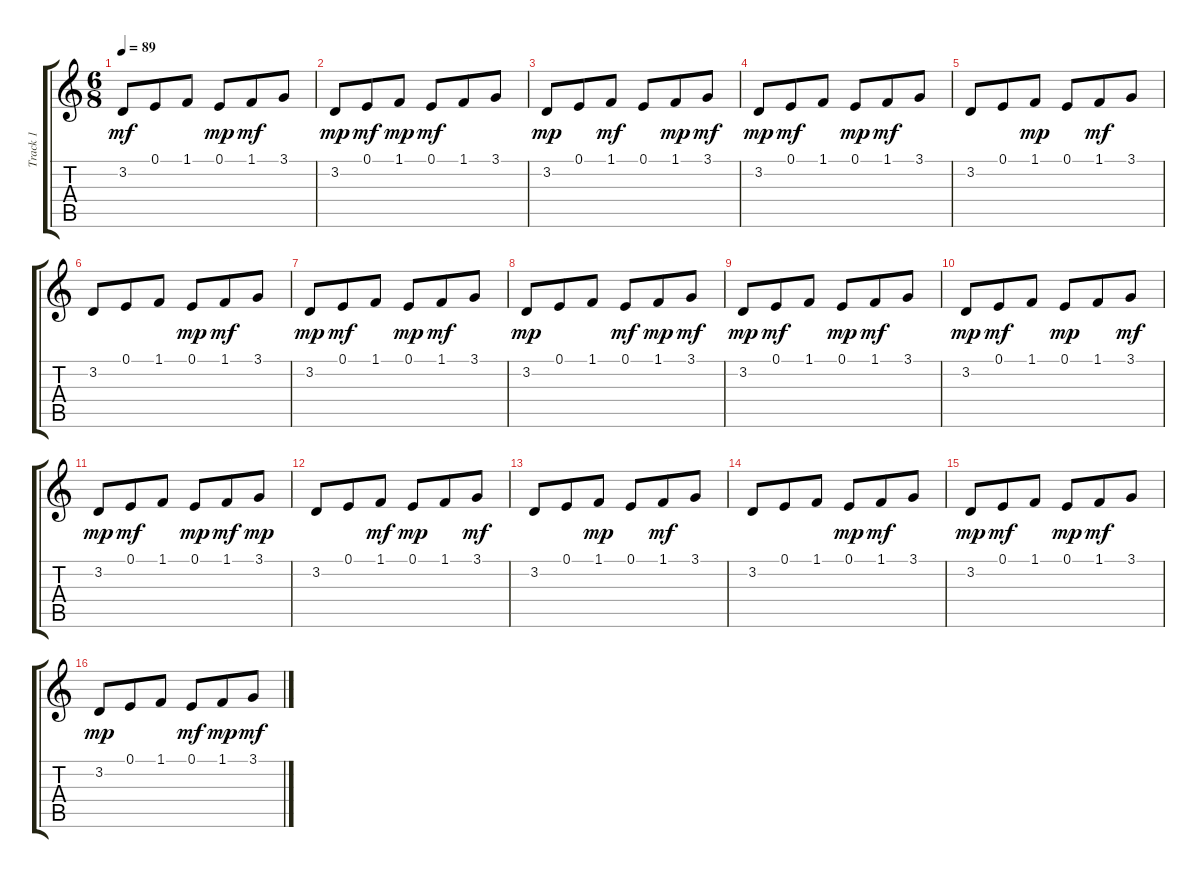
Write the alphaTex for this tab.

\track ("Track 1" "Track 1") {instrument stringensemble1}
\staff {score tabs}
\tuning (E4 B3 G3 D3 A2 E2) {hide}
\ts (6 8)
\tempo 89
\clef g2
\ks c
3.2.8{dy mf} 0.1.8 1.1.8 0.1.8{dy mp} 1.1.8{dy mf} 3.1.8 |
3.2.8{dy mp} 0.1.8{dy mf} 1.1.8{dy mp} 0.1.8{dy mf} 1.1.8 3.1.8 |
3.2.8{dy mp} 0.1.8 1.1.8{dy mf} 0.1.8 1.1.8{dy mp} 3.1.8{dy mf} |
3.2.8{dy mp} 0.1.8{dy mf} 1.1.8 0.1.8{dy mp} 1.1.8{dy mf} 3.1.8 |
3.2.8 0.1.8 1.1.8{dy mp} 0.1.8 1.1.8{dy mf} 3.1.8 |
3.2.8 0.1.8 1.1.8 0.1.8{dy mp} 1.1.8{dy mf} 3.1.8 |
3.2.8{dy mp} 0.1.8{dy mf} 1.1.8 0.1.8{dy mp} 1.1.8{dy mf} 3.1.8 |
3.2.8{dy mp} 0.1.8 1.1.8 0.1.8{dy mf} 1.1.8{dy mp} 3.1.8{dy mf} |
3.2.8{dy mp} 0.1.8{dy mf} 1.1.8 0.1.8{dy mp} 1.1.8{dy mf} 3.1.8 |
3.2.8{dy mp} 0.1.8{dy mf} 1.1.8 0.1.8{dy mp} 1.1.8 3.1.8{dy mf} |
3.2.8{dy mp} 0.1.8{dy mf} 1.1.8 0.1.8{dy mp} 1.1.8{dy mf} 3.1.8{dy mp} |
3.2.8 0.1.8 1.1.8{dy mf} 0.1.8{dy mp} 1.1.8 3.1.8{dy mf} |
3.2.8 0.1.8 1.1.8{dy mp} 0.1.8 1.1.8{dy mf} 3.1.8 |
3.2.8 0.1.8 1.1.8 0.1.8{dy mp} 1.1.8{dy mf} 3.1.8 |
3.2.8{dy mp} 0.1.8{dy mf} 1.1.8 0.1.8{dy mp} 1.1.8{dy mf} 3.1.8 |
3.2.8{dy mp} 0.1.8 1.1.8 0.1.8{dy mf} 1.1.8{dy mp} 3.1.8{dy mf}
